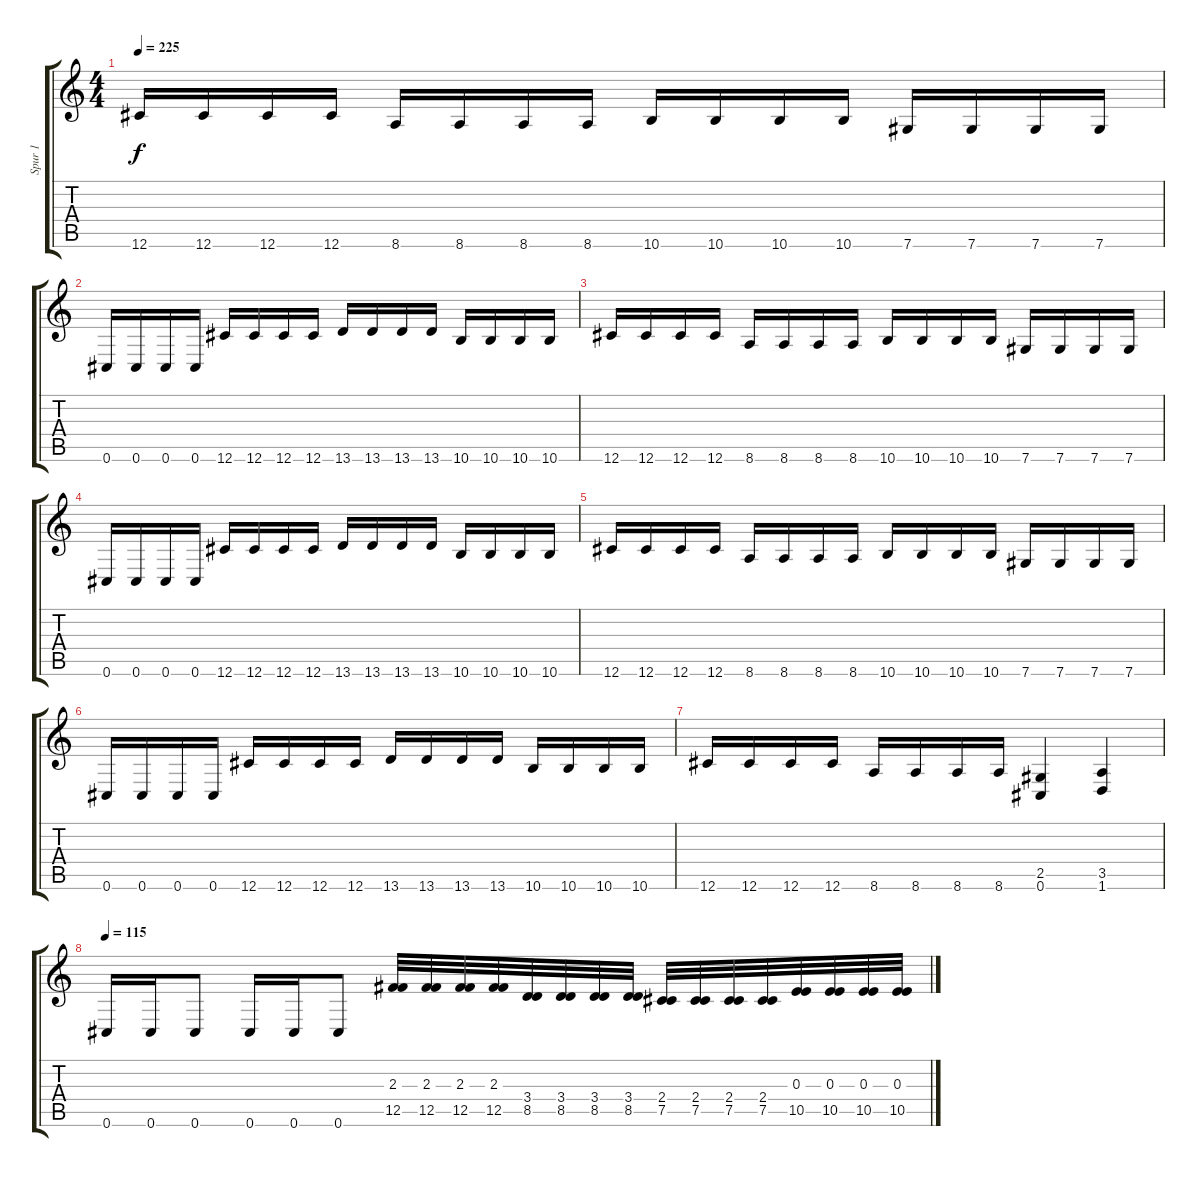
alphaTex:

\track ("Spur 1" "Spur 1") {instrument distortionguitar}
\staff {score tabs}
\tuning (Db4 Ab3 E3 B2 Gb2 Db2) {hide}
\ts (4 4)
\tempo 225
\clef g2
\ks c
12.6.16{dy f} 12.6.16 12.6.16 12.6.16 8.6.16 8.6.16 8.6.16 8.6.16 10.6.16 10.6.16 10.6.16 10.6.16 7.6.16 7.6.16 7.6.16 7.6.16 |
0.6.16 0.6.16 0.6.16 0.6.16 12.6.16 12.6.16 12.6.16 12.6.16 13.6.16 13.6.16 13.6.16 13.6.16 10.6.16 10.6.16 10.6.16 10.6.16 |
12.6.16 12.6.16 12.6.16 12.6.16 8.6.16 8.6.16 8.6.16 8.6.16 10.6.16 10.6.16 10.6.16 10.6.16 7.6.16 7.6.16 7.6.16 7.6.16 |
0.6.16 0.6.16 0.6.16 0.6.16 12.6.16 12.6.16 12.6.16 12.6.16 13.6.16 13.6.16 13.6.16 13.6.16 10.6.16 10.6.16 10.6.16 10.6.16 |
12.6.16 12.6.16 12.6.16 12.6.16 8.6.16 8.6.16 8.6.16 8.6.16 10.6.16 10.6.16 10.6.16 10.6.16 7.6.16 7.6.16 7.6.16 7.6.16 |
0.6.16 0.6.16 0.6.16 0.6.16 12.6.16 12.6.16 12.6.16 12.6.16 13.6.16 13.6.16 13.6.16 13.6.16 10.6.16 10.6.16 10.6.16 10.6.16 |
12.6.16 12.6.16 12.6.16 12.6.16 8.6.16 8.6.16 8.6.16 8.6.16 (2.5 0.6).4 (3.5 1.6).4 |
\tempo 115
0.6.16 0.6.16 0.6.8 0.6.16 0.6.16 0.6.8 (2.3 12.5).32 (2.3 12.5).32 (2.3 12.5).32 (2.3 12.5).32 (3.4 8.5).32 (3.4 8.5).32 (3.4 8.5).32 (3.4 8.5).32 (2.4 7.5).32 (2.4 7.5).32 (2.4 7.5).32 (2.4 7.5).32 (0.3 10.5).32 (0.3 10.5).32 (0.3 10.5).32 (0.3 10.5).32
